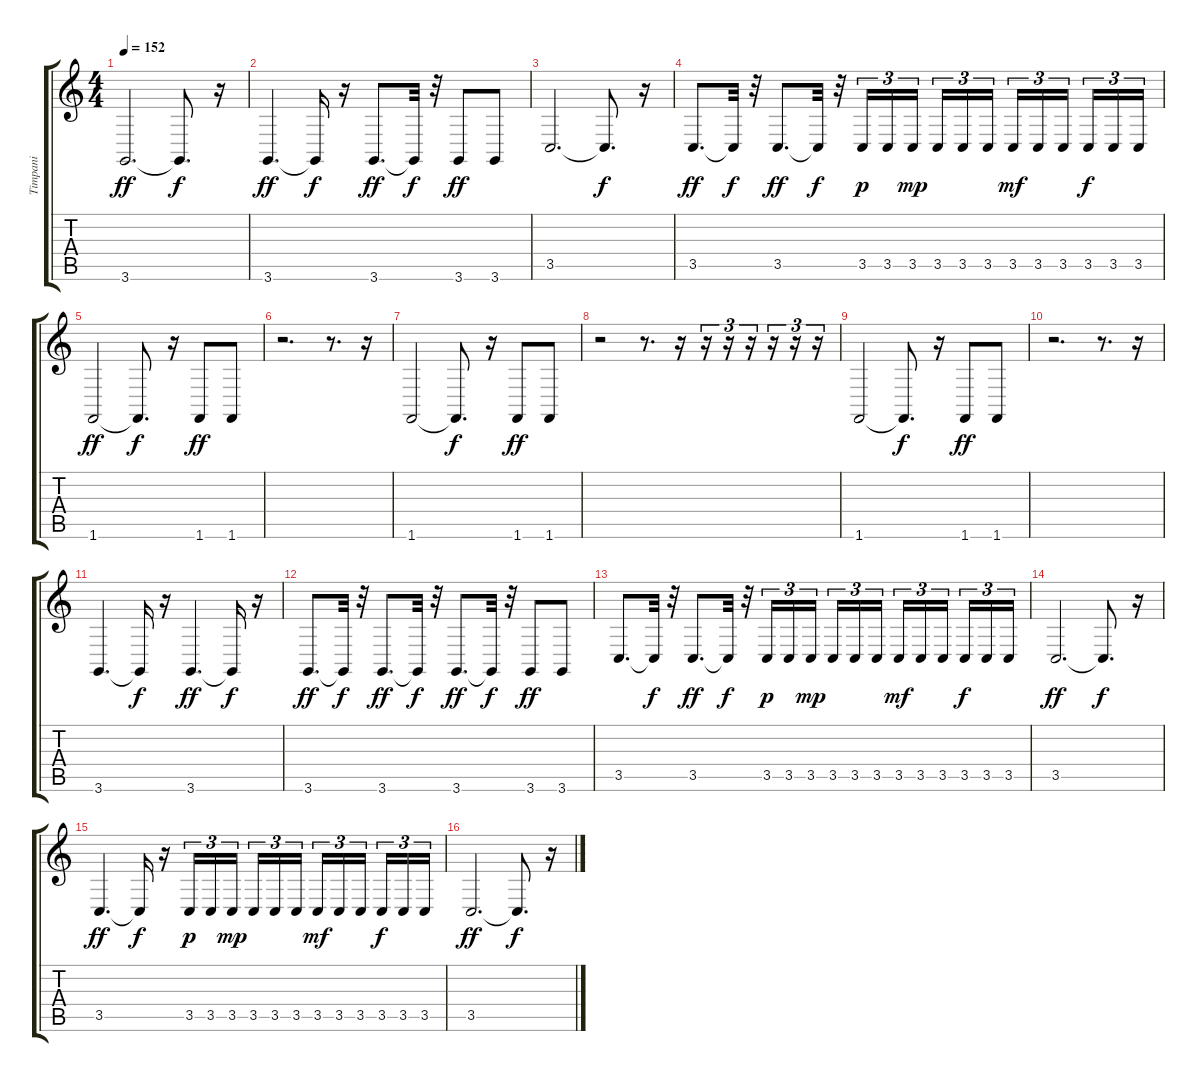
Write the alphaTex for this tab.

\track ("Timpani" "Timpani") {instrument timpani}
\staff {score tabs}
\tuning (E4 B3 G3 D3 A2 E2) {hide}
\ts (4 4)
\tempo 152
\clef g2
\ks c
3.6.2{d dy ff} 3.6{t}.8{d dy f} r.16 |
3.6.4{d dy ff} 3.6{t}.16{dy f} r.16 3.6.8{d dy ff} 3.6{t}.32{dy f} r.32 3.6.8{dy ff} 3.6.8 |
3.5.2{d} 3.5{t}.8{d dy f} r.16 |
3.5.8{d dy ff} 3.5{t}.32{dy f} r.32 3.5.8{d dy ff} 3.5{t}.32{dy f} r.32 3.5.16{tu (3 2) dy p} 3.5.16{tu (3 2)} 3.5.16{tu (3 2) dy mp} 3.5.16{tu (3 2)} 3.5.16{tu (3 2)} 3.5.16{tu (3 2)} 3.5.16{tu (3 2) dy mf} 3.5.16{tu (3 2)} 3.5.16{tu (3 2)} 3.5.16{tu (3 2) dy f} 3.5.16{tu (3 2)} 3.5.16{tu (3 2)} |
1.6.2{dy ff} 1.6{t}.8{d dy f} r.16 1.6.8{dy ff} 1.6.8 |
r.2{d} r.8{d} r.16 |
1.6.2 1.6{t}.8{d dy f} r.16 1.6.8{dy ff} 1.6.8 |
r.2 r.8{d} r.16 r.16{tu (3 2)} r.16{tu (3 2)} r.16{tu (3 2)} r.16{tu (3 2)} r.16{tu (3 2)} r.16{tu (3 2)} |
1.6.2 1.6{t}.8{d dy f} r.16 1.6.8{dy ff} 1.6.8 |
r.2{d} r.8{d} r.16 |
3.6.4{d} 3.6{t}.16{dy f} r.16 3.6.4{d dy ff} 3.6{t}.16{dy f} r.16 |
3.6.8{d dy ff} 3.6{t}.32{dy f} r.32 3.6.8{d dy ff} 3.6{t}.32{dy f} r.32 3.6.8{d dy ff} 3.6{t}.32{dy f} r.32 3.6.8{dy ff} 3.6.8 |
3.5.8{d} 3.5{t}.32{dy f} r.32 3.5.8{d dy ff} 3.5{t}.32{dy f} r.32 3.5.16{tu (3 2) dy p} 3.5.16{tu (3 2)} 3.5.16{tu (3 2) dy mp} 3.5.16{tu (3 2)} 3.5.16{tu (3 2)} 3.5.16{tu (3 2)} 3.5.16{tu (3 2) dy mf} 3.5.16{tu (3 2)} 3.5.16{tu (3 2)} 3.5.16{tu (3 2) dy f} 3.5.16{tu (3 2)} 3.5.16{tu (3 2)} |
3.5.2{d dy ff} 3.5{t}.8{d dy f} r.16 |
3.5.4{d dy ff} 3.5{t}.16{dy f} r.16 3.5.16{tu (3 2) dy p} 3.5.16{tu (3 2)} 3.5.16{tu (3 2) dy mp} 3.5.16{tu (3 2)} 3.5.16{tu (3 2)} 3.5.16{tu (3 2)} 3.5.16{tu (3 2) dy mf} 3.5.16{tu (3 2)} 3.5.16{tu (3 2)} 3.5.16{tu (3 2) dy f} 3.5.16{tu (3 2)} 3.5.16{tu (3 2)} |
3.5.2{d dy ff} 3.5{t}.8{d dy f} r.16
